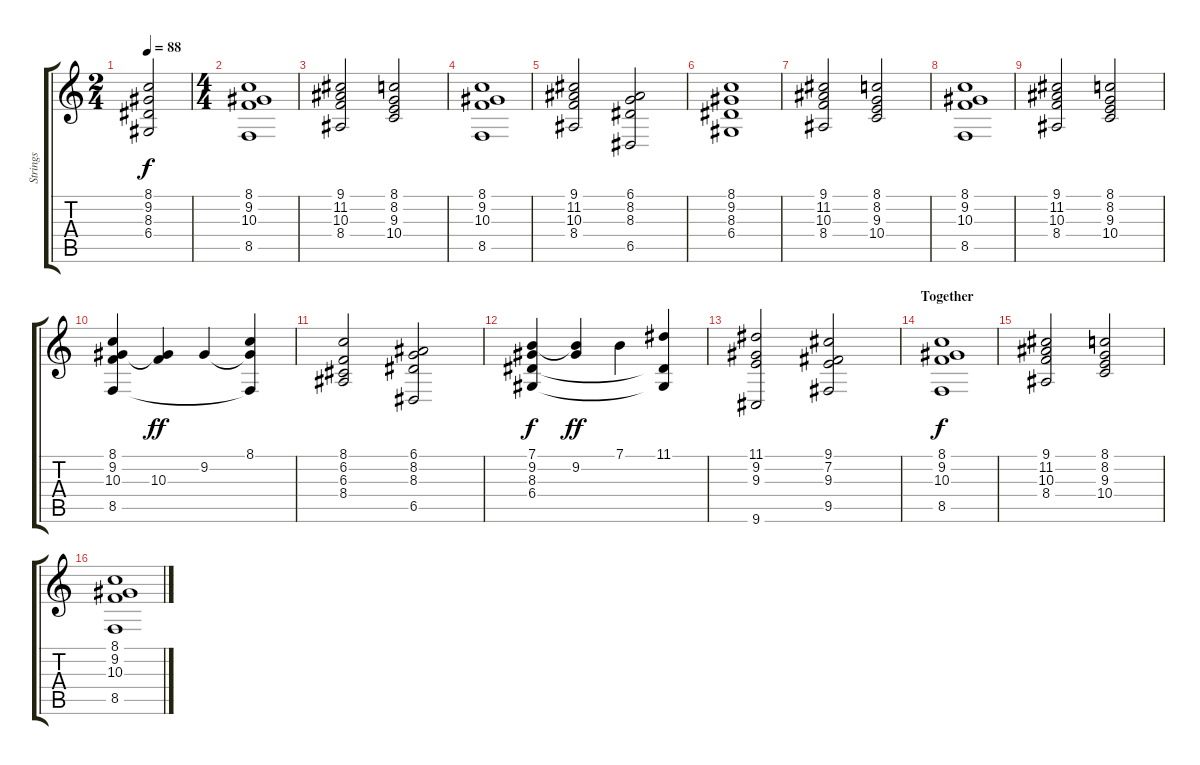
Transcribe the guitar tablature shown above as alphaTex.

\track ("Strings" "Strings") {instrument stringensemble1}
\staff {score tabs}
\tuning (E4 B3 G3 D3 A2 E2) {hide}
\ts (2 4)
\tempo 88
\clef g2
\ks c
(8.1 9.2 8.3 6.4).2{dy f} |
\ts (4 4)
(8.1 9.2 10.3 8.5).1 |
(9.1 11.2 10.3 8.4).2 (8.1 8.2 9.3 10.4).2 |
(8.1 9.2 10.3 8.5).1 |
(9.1 11.2 10.3 8.4).2 (6.1 8.2 8.3 6.5).2 |
(8.1 9.2 8.3 6.4).1 |
(9.1 11.2 10.3 8.4).2 (8.1 8.2 9.3 10.4).2 |
(8.1 9.2 10.3 8.5).1 |
(9.1 11.2 10.3 8.4).2 (8.1 8.2 9.3 10.4).2 |
(8.1 9.2 10.3 8.5).4 (9.2{t} 10.3).4{dy ff} 9.2.4 (8.1 9.2{t} 8.5{t}).4 |
(8.1 6.2 6.3 8.4).2 (6.1 8.2 8.3 6.5).2 |
(7.1 9.2 8.3 6.4).4{dy f} (7.1{t} 9.2).4{dy ff} 7.1.4 (11.1 8.3{t} 6.4{t}).4 |
(11.1 9.2 9.3 9.6).2 (9.1 7.2 9.3 9.5).2 |
\section ("" "Together")
(8.1 9.2 10.3 8.5).1{dy f} |
(9.1 11.2 10.3 8.4).2 (8.1 8.2 9.3 10.4).2 |
(8.1 9.2 10.3 8.5).1
